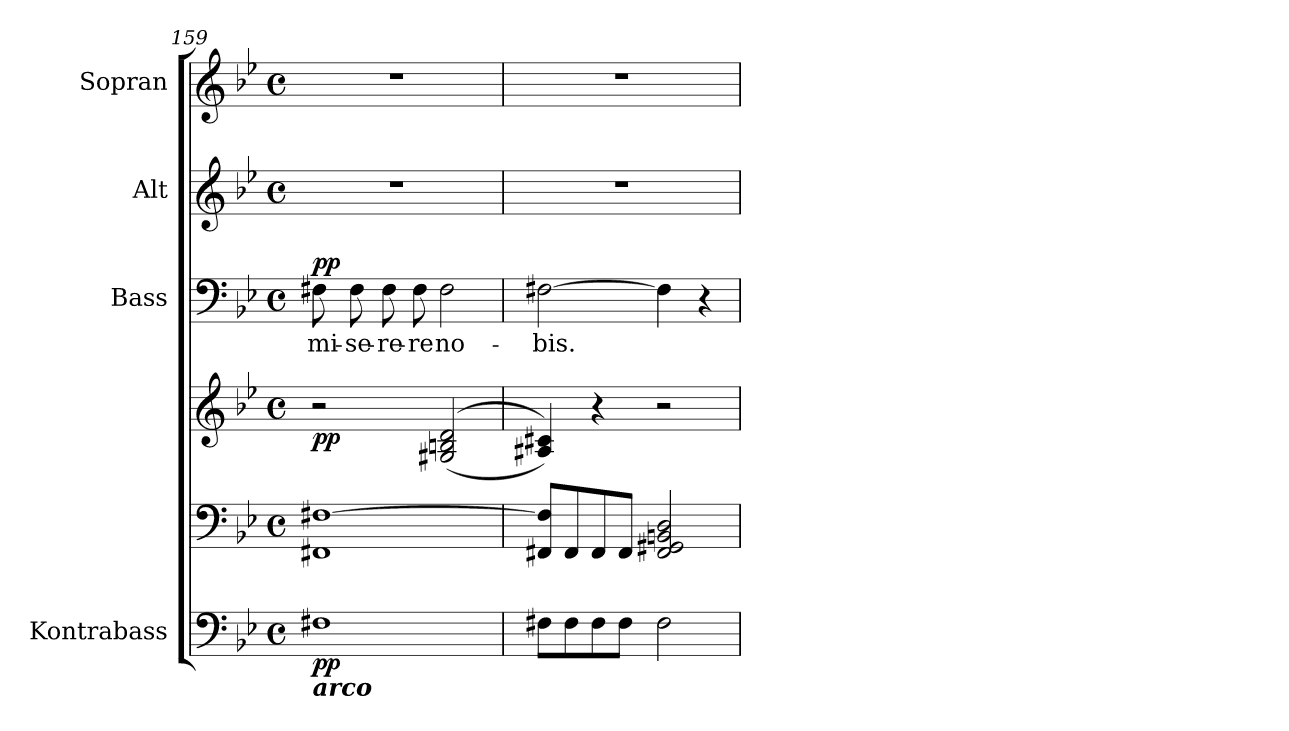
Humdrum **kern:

**kern	**dynam	**kern	**kern	**dynam	**kern	**text	**dynam	**kern	**kern
*part5	*part5	*part4	*part4	*part4	*part3	*part3	*part3	*part2	*part1
*staff6	*staff6	*staff5	*staff4	*staff4/5	*staff3	*staff3	*staff3	*staff2	*staff1
*I"Kontrabass	*	*	*	*	*I"Bass	*	*	*I"Alt	*I"Sopran
*I'Kb.	*	*	*	*	*I'B.	*	*	*I'A.	*I'S.
*clefF4	*	*clefF4	*clefG2	*	*clefF4	*	*	*clefG2	*clefG2
*ITrd7c12	*	*	*	*	*	*	*	*	*
*k[b-e-]	*	*k[b-e-]	*k[b-e-]	*	*k[b-e-]	*	*	*k[b-e-]	*k[b-e-]
*B-:	*	*B-:	*B-:	*	*B-:	*	*	*B-:	*B-:
*M4/4	*	*M4/4	*M4/4	*	*M4/4	*	*	*M4/4	*M4/4
*met(c)	*	*met(c)	*met(c)	*	*met(c)	*	*	*met(c)	*met(c)
=159	=159	=159	=159	=159	=159	=159	=159	=159	=159
!LO:TX:b:Bi:t=arco	!	!	!	!	!	!	!	!	!
!	!LO:DY:b	!	!	!LO:DY:b	!	!LO:LY:b	!LO:DY:a	!	!
1FF#X	pp	1FF#X [>1F#X	2r	pp	8F#X\	mi-	pp	1r	1r
!	!	!	!	!	!	!LO:LY:b	!	!	!
.	.	.	.	.	8F#\	-se-	.	.	.
!	!	!	!	!	!	!LO:LY:b	!	!	!
.	.	.	.	.	8F#\	-re-	.	.	.
!	!	!	!	!	!	!LO:LY:b	!	!	!
.	.	.	.	.	8F#\	-re	.	.	.
!	!	!	!	!	!	!LO:LY:b	!	!	!
.	.	.	((<2G#X/ 2Bn/ 2d/	.	2F#\	no-	.	.	.
=160	=160	=160	=160	=160	=160	=160	=160	=160	=160
!	!	!	!	!	!	!LO:LY:b	!	!	!
8FF#X\L	.	8FF#X/ 8F#/]L	4A#X/ 4c#X/))	.	[2F#X\	-bis.	.	1r	1r
8FF#\	.	8FF#/	.	.	.	.	.	.	.
8FF#\	.	8FF#/	4r	.	.	.	.	.	.
8FF#\J	.	8FF#/J	.	.	.	.	.	.	.
2FF#\	.	2FF#/ 2GG#X/ 2BBn/ 2D/	2r	.	4F#\]	.	.	.	.
.	.	.	.	.	4r	.	.	.	.
=	=	=	=	=	=	=	=	=	=
*-	*-	*-	*-	*-	*-	*-	*-	*-	*-
